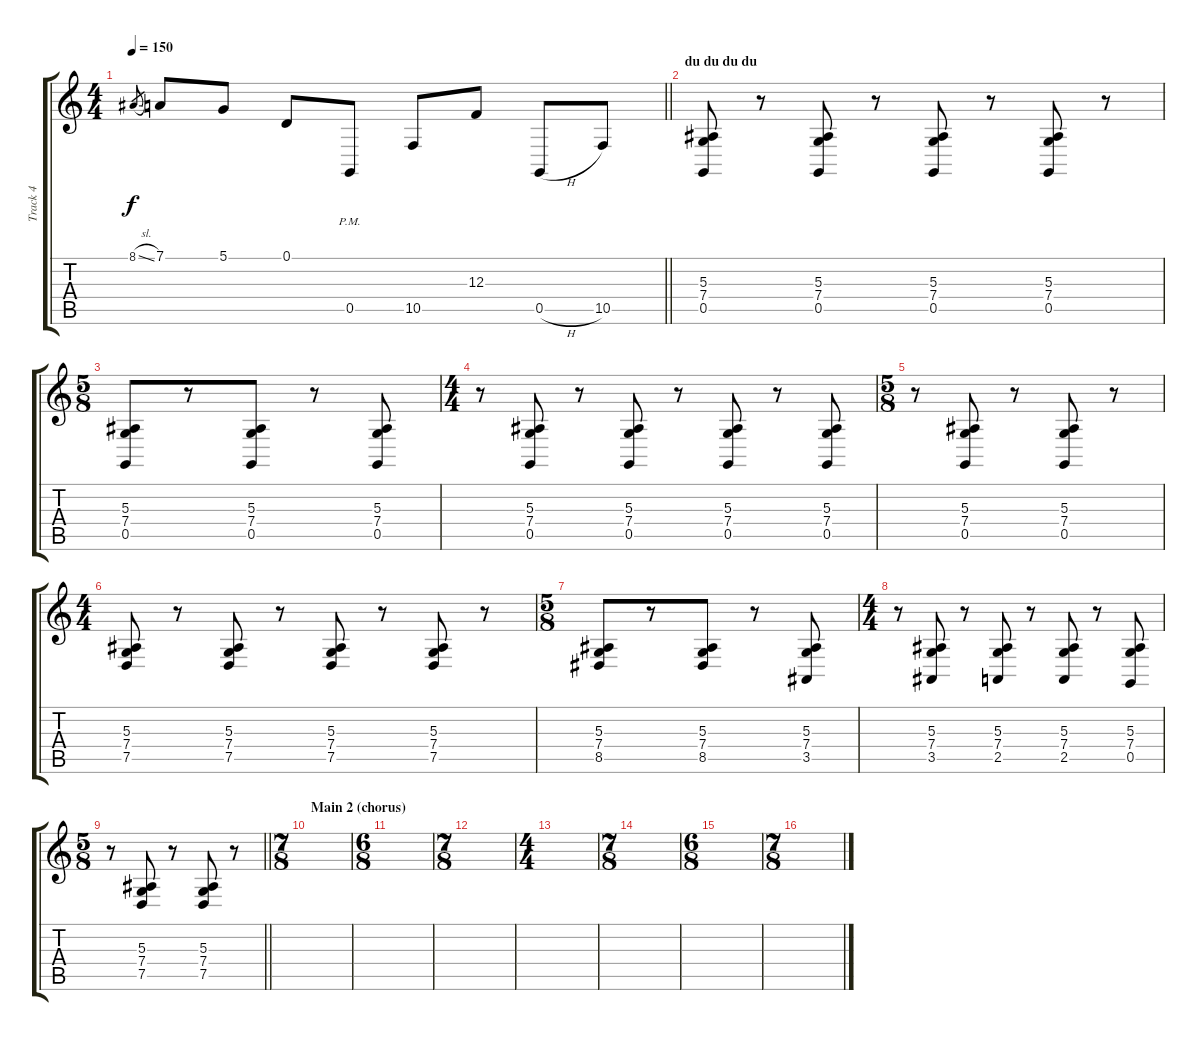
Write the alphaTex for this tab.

\track ("Track 4" "Track 4") {instrument electricpiano1}
\staff {score tabs}
\tuning (D4 A3 F3 C3 G2 D2) {hide}
\ts (4 4)
\tempo 150
\clef g2
\barLineRight lightlight
\ks c
8.1{sl}.8{gr dy f} 7.1.8 5.1.8 0.1.8 0.5{pm}.8 10.5.8 12.3.8 0.5{h}.8 10.5.8 |
\section ("" "du du du du")
(5.3 7.4 0.5).8 r.8 (5.3 7.4 0.5).8 r.8 (5.3 7.4 0.5).8 r.8 (5.3 7.4 0.5).8 r.8 |
\ts (5 8)
(5.3 7.4 0.5).8 r.8 (5.3 7.4 0.5).8 r.8 (5.3 7.4 0.5).8 |
\ts (4 4)
r.8 (5.3 7.4 0.5).8 r.8 (5.3 7.4 0.5).8 r.8 (5.3 7.4 0.5).8 r.8 (5.3 7.4 0.5).8 |
\ts (5 8)
r.8 (5.3 7.4 0.5).8 r.8 (5.3 7.4 0.5).8 r.8 |
\ts (4 4)
(5.3 7.4 7.5).8 r.8 (5.3 7.4 7.5).8 r.8 (5.3 7.4 7.5).8 r.8 (5.3 7.4 7.5).8 r.8 |
\ts (5 8)
(5.3 7.4 8.5).8 r.8 (5.3 7.4 8.5).8 r.8 (5.3 7.4 3.5).8 |
\ts (4 4)
r.8 (5.3 7.4 3.5).8 r.8 (5.3 7.4 2.5).8 r.8 (5.3 7.4 2.5).8 r.8 (5.3 7.4 0.5).8 |
\ts (5 8)
\barLineRight lightlight
r.8 (5.3 7.4 7.5).8 r.8 (5.3 7.4 7.5).8 r.8 |
\ts (7 8)
\section ("" "Main 2 (chorus)")
|
\ts (6 8)
|
\ts (7 8)
|
\ts (4 4)
|
\ts (7 8)
|
\ts (6 8)
|
\ts (7 8)
